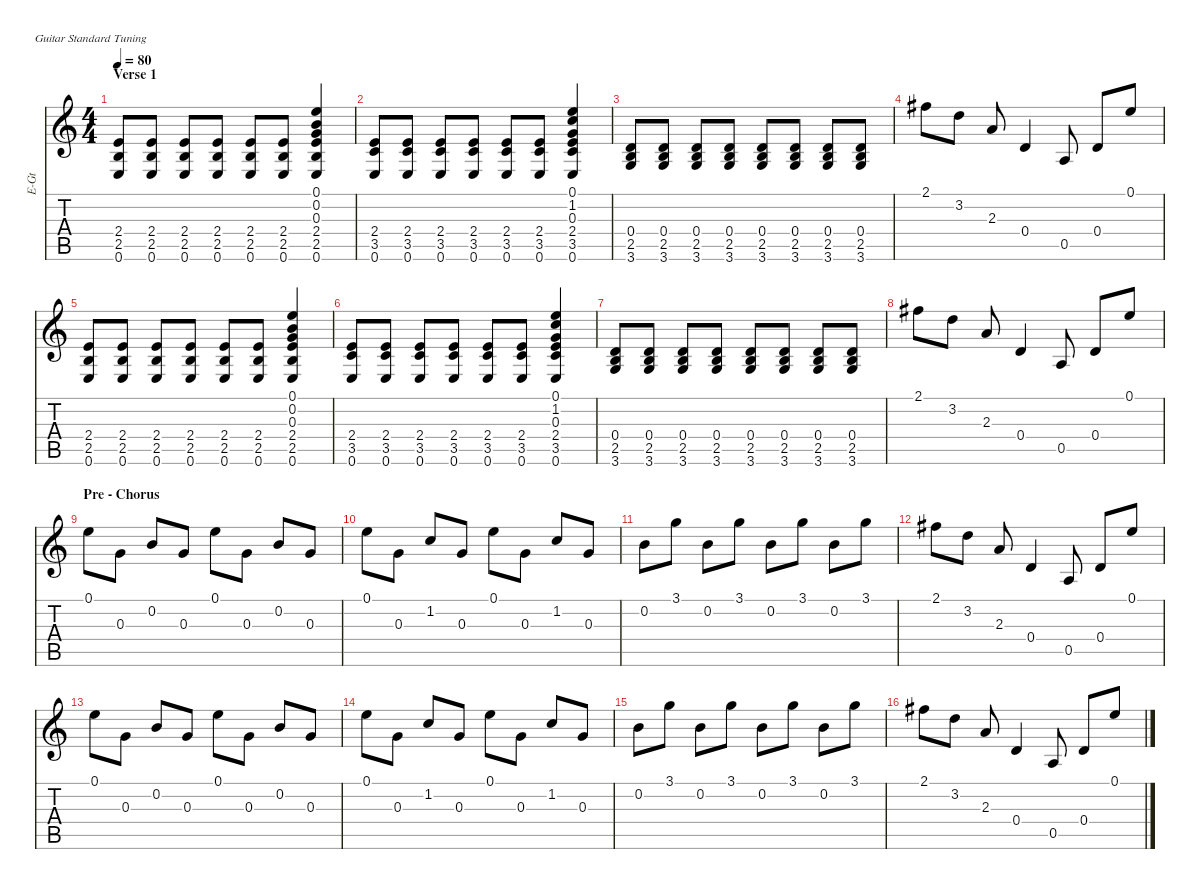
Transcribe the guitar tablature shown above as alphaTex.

\hideDynamics
\bracketExtendMode nobrackets
\otherSystemsTrackNameOrientation horizontal
\track ("Guitar1" "E-Gt") {instrument electricguitarclean}
\staff {score tabs}
\tuning (E4 B3 G3 D3 A2 E2)
\ts (4 4)
\section ("" "Verse 1")
\tempo 80
\clef g2
\ks c
(2.4 2.5 0.6).8{dy f beam Up} (2.4 2.5 0.6).8{beam Up} (2.4 2.5 0.6).8{beam Up} (2.4 2.5 0.6).8{beam Up} (2.4 2.5 0.6).8{beam Up} (2.4 2.5 0.6).8{beam Up} (0.1 0.2 0.3 2.4 2.5 0.6).4{beam Up} |
(2.4 3.5 0.6).8{beam Up} (2.4 3.5 0.6).8{beam Up} (2.4 3.5 0.6).8{beam Up} (2.4 3.5 0.6).8{beam Up} (2.4 3.5 0.6).8{beam Up} (2.4 3.5 0.6).8{beam Up} (0.1 1.2 0.3 2.4 3.5 0.6).4{beam Up} |
(0.4 2.5 3.6).8{beam Up} (0.4 2.5 3.6).8{beam Up} (0.4 2.5 3.6).8{beam Up} (0.4 2.5 3.6).8{beam Up} (0.4 2.5 3.6).8{beam Up} (0.4 2.5 3.6).8{beam Up} (0.4 2.5 3.6).8{beam Up} (0.4 2.5 3.6).8{beam Up} |
2.1{acc #}.8{beam Down} 3.2.8{beam Down} 2.3.8{beam Up} 0.4.4{beam Up} 0.5.8{beam Up} 0.4.8{beam Up} 0.1.8{beam Up} |
(2.4 2.5 0.6).8{beam Up} (2.4 2.5 0.6).8{beam Up} (2.4 2.5 0.6).8{beam Up} (2.4 2.5 0.6).8{beam Up} (2.4 2.5 0.6).8{beam Up} (2.4 2.5 0.6).8{beam Up} (0.1 0.2 0.3 2.4 2.5 0.6).4{beam Up} |
(2.4 3.5 0.6).8{beam Up} (2.4 3.5 0.6).8{beam Up} (2.4 3.5 0.6).8{beam Up} (2.4 3.5 0.6).8{beam Up} (2.4 3.5 0.6).8{beam Up} (2.4 3.5 0.6).8{beam Up} (0.1 1.2 0.3 2.4 3.5 0.6).4{beam Up} |
(0.4 2.5 3.6).8{beam Up} (0.4 2.5 3.6).8{beam Up} (0.4 2.5 3.6).8{beam Up} (0.4 2.5 3.6).8{beam Up} (0.4 2.5 3.6).8{beam Up} (0.4 2.5 3.6).8{beam Up} (0.4 2.5 3.6).8{beam Up} (0.4 2.5 3.6).8{beam Up} |
2.1{acc #}.8{beam Down} 3.2.8{beam Down} 2.3.8{beam Up} 0.4.4{beam Up} 0.5.8{beam Up} 0.4.8{beam Up} 0.1.8{beam Up} |
\section ("" "Pre - Chorus")
0.1.8{beam Down} 0.3.8{beam Down} 0.2.8{beam Up} 0.3.8{beam Up} 0.1.8{beam Down} 0.3.8{beam Down} 0.2.8{beam Up} 0.3.8{beam Up} |
0.1.8{beam Down} 0.3.8{beam Down} 1.2.8{beam Up} 0.3.8{beam Up} 0.1.8{beam Down} 0.3.8{beam Down} 1.2.8{beam Up} 0.3.8{beam Up} |
0.2.8{beam Down} 3.1.8{beam Down} 0.2.8{beam Down} 3.1.8{beam Down} 0.2.8{beam Down} 3.1.8{beam Down} 0.2.8{beam Down} 3.1.8{beam Down} |
2.1{acc #}.8{beam Down} 3.2.8{beam Down} 2.3.8{beam Up} 0.4.4{beam Up} 0.5.8{beam Up} 0.4.8{beam Up} 0.1.8{beam Up} |
0.1.8{beam Down} 0.3.8{beam Down} 0.2.8{beam Up} 0.3.8{beam Up} 0.1.8{beam Down} 0.3.8{beam Down} 0.2.8{beam Up} 0.3.8{beam Up} |
0.1.8{beam Down} 0.3.8{beam Down} 1.2.8{beam Up} 0.3.8{beam Up} 0.1.8{beam Down} 0.3.8{beam Down} 1.2.8{beam Up} 0.3.8{beam Up} |
0.2.8{beam Down} 3.1.8{beam Down} 0.2.8{beam Down} 3.1.8{beam Down} 0.2.8{beam Down} 3.1.8{beam Down} 0.2.8{beam Down} 3.1.8{beam Down} |
2.1{acc #}.8{beam Down} 3.2.8{beam Down} 2.3.8{beam Up} 0.4.4{beam Up} 0.5.8{beam Up} 0.4.8{beam Up} 0.1.8{beam Up}
